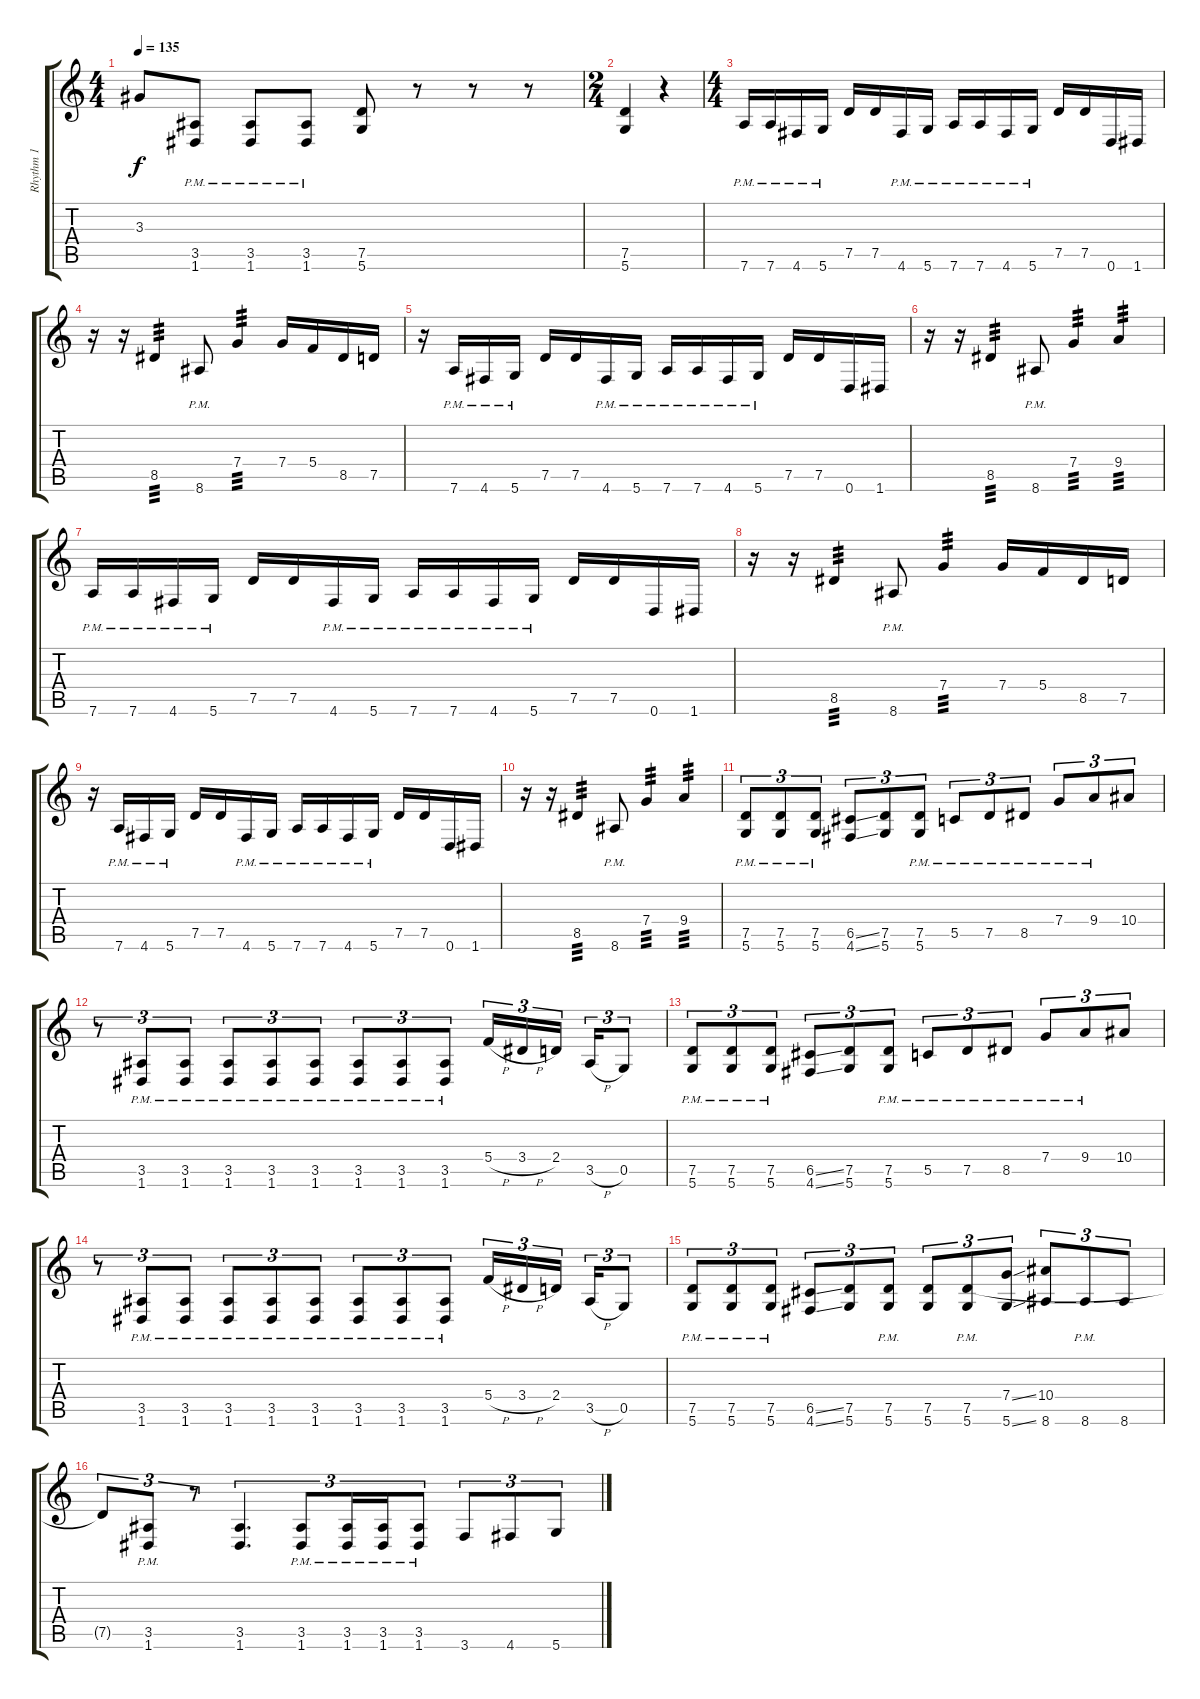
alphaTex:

\track ("Rhythm 1" "Rhythm 1") {instrument distortionguitar}
\staff {score tabs}
\tuning (D4 A3 F3 C3 G2 D2) {hide}
\ts (4 4)
\tempo 135
\clef g2
\ks c
3.3.8{dy f} (3.5{pm} 1.6{pm}).8 (3.5{pm} 1.6{pm}).8 (3.5{pm} 1.6{pm}).8 (7.5 5.6).8 r.8 r.8 r.8 |
\ts (2 4)
(7.5 5.6).4 r.4 |
\ts (4 4)
7.6{pm}.16 7.6{pm}.16 4.6{pm}.16 5.6{pm}.16 7.5.16 7.5.16 4.6{pm}.16 5.6{pm}.16 7.6{pm}.16 7.6{pm}.16 4.6{pm}.16 5.6{pm}.16 7.5.16 7.5.16 0.6.16 1.6.16 |
r.16 r.16 8.5.4{tp 3} 8.6{pm}.8 7.4.4{tp 3} 7.4.16 5.4.16 8.5.16 7.5.16 |
r.16 7.6{pm}.16 4.6{pm}.16 5.6{pm}.16 7.5.16 7.5.16 4.6{pm}.16 5.6{pm}.16 7.6{pm}.16 7.6{pm}.16 4.6{pm}.16 5.6{pm}.16 7.5.16 7.5.16 0.6.16 1.6.16 |
r.16 r.16 8.5.4{tp 3} 8.6{pm}.8 7.4.4{tp 3} 9.4.4{tp 3} |
7.6{pm}.16 7.6{pm}.16 4.6{pm}.16 5.6{pm}.16 7.5.16 7.5.16 4.6{pm}.16 5.6{pm}.16 7.6{pm}.16 7.6{pm}.16 4.6{pm}.16 5.6{pm}.16 7.5.16 7.5.16 0.6.16 1.6.16 |
r.16 r.16 8.5.4{tp 3} 8.6{pm}.8 7.4.4{tp 3} 7.4.16 5.4.16 8.5.16 7.5.16 |
r.16 7.6{pm}.16 4.6{pm}.16 5.6{pm}.16 7.5.16 7.5.16 4.6{pm}.16 5.6{pm}.16 7.6{pm}.16 7.6{pm}.16 4.6{pm}.16 5.6{pm}.16 7.5.16 7.5.16 0.6.16 1.6.16 |
r.16 r.16 8.5.4{tp 3} 8.6{pm}.8 7.4.4{tp 3} 9.4.4{tp 3} |
(7.5{pm} 5.6{pm}).8{tu (3 2)} (7.5{pm} 5.6{pm}).8{tu (3 2)} (7.5{pm} 5.6{pm}).8{tu (3 2)} (6.5{ss} 4.6{ss}).8{tu (3 2)} (7.5 5.6).8{tu (3 2)} (7.5{pm} 5.6{pm}).8{tu (3 2)} 5.5{pm}.8{tu (3 2)} 7.5{pm}.8{tu (3 2)} 8.5{pm}.8{tu (3 2)} 7.4{pm}.8{tu (3 2)} 9.4{pm}.8{tu (3 2)} 10.4.8{tu (3 2)} |
r.8{tu (3 2)} (3.5{pm} 1.6{pm}).8{tu (3 2)} (3.5{pm} 1.6{pm}).8{tu (3 2)} (3.5{pm} 1.6{pm}).8{tu (3 2)} (3.5{pm} 1.6{pm}).8{tu (3 2)} (3.5{pm} 1.6{pm}).8{tu (3 2)} (3.5{pm} 1.6{pm}).8{tu (3 2)} (3.5{pm} 1.6{pm}).8{tu (3 2)} (3.5{pm} 1.6{pm}).8{tu (3 2)} 5.4{h}.16{tu (3 2)} 3.4{h}.16{tu (3 2)} 2.4.16{tu (3 2)} 3.5{h}.16{tu (3 2)} 0.5.8{tu (3 2)} |
(7.5{pm} 5.6{pm}).8{tu (3 2)} (7.5{pm} 5.6{pm}).8{tu (3 2)} (7.5{pm} 5.6{pm}).8{tu (3 2)} (6.5{ss} 4.6{ss}).8{tu (3 2)} (7.5 5.6).8{tu (3 2)} (7.5{pm} 5.6{pm}).8{tu (3 2)} 5.5{pm}.8{tu (3 2)} 7.5{pm}.8{tu (3 2)} 8.5{pm}.8{tu (3 2)} 7.4{pm}.8{tu (3 2)} 9.4{pm}.8{tu (3 2)} 10.4.8{tu (3 2)} |
r.8{tu (3 2)} (3.5{pm} 1.6{pm}).8{tu (3 2)} (3.5{pm} 1.6{pm}).8{tu (3 2)} (3.5{pm} 1.6{pm}).8{tu (3 2)} (3.5{pm} 1.6{pm}).8{tu (3 2)} (3.5{pm} 1.6{pm}).8{tu (3 2)} (3.5{pm} 1.6{pm}).8{tu (3 2)} (3.5{pm} 1.6{pm}).8{tu (3 2)} (3.5{pm} 1.6{pm}).8{tu (3 2)} 5.4{h}.16{tu (3 2)} 3.4{h}.16{tu (3 2)} 2.4.16{tu (3 2)} 3.5{h}.16{tu (3 2)} 0.5.8{tu (3 2)} |
(7.5{pm} 5.6{pm}).8{tu (3 2)} (7.5{pm} 5.6{pm}).8{tu (3 2)} (7.5{pm} 5.6{pm}).8{tu (3 2)} (6.5{ss} 4.6{ss}).8{tu (3 2)} (7.5 5.6).8{tu (3 2)} (7.5{pm} 5.6{pm}).8{tu (3 2)} (7.5 5.6).8{tu (3 2)} (7.5{pm} 5.6{pm}).8{tu (3 2)} (7.4{ss} 5.6{ss}).8{tu (3 2)} (10.4 8.6).8{tu (3 2)} 8.6{pm}.8{tu (3 2)} 8.6.8{tu (3 2)} |
7.5{t}.8{tu (3 2)} (3.5{pm} 1.6{pm}).8{tu (3 2)} r.8{tu (3 2)} (3.5 1.6).4{d tu (3 2)} (3.5{pm} 1.6{pm}).8{tu (3 2)} (3.5{pm} 1.6{pm}).16{tu (3 2)} (3.5{pm} 1.6{pm}).16{tu (3 2)} (3.5{pm} 1.6{pm}).8{tu (3 2)} 3.6.8{tu (3 2)} 4.6.8{tu (3 2)} 5.6.8{tu (3 2)}
